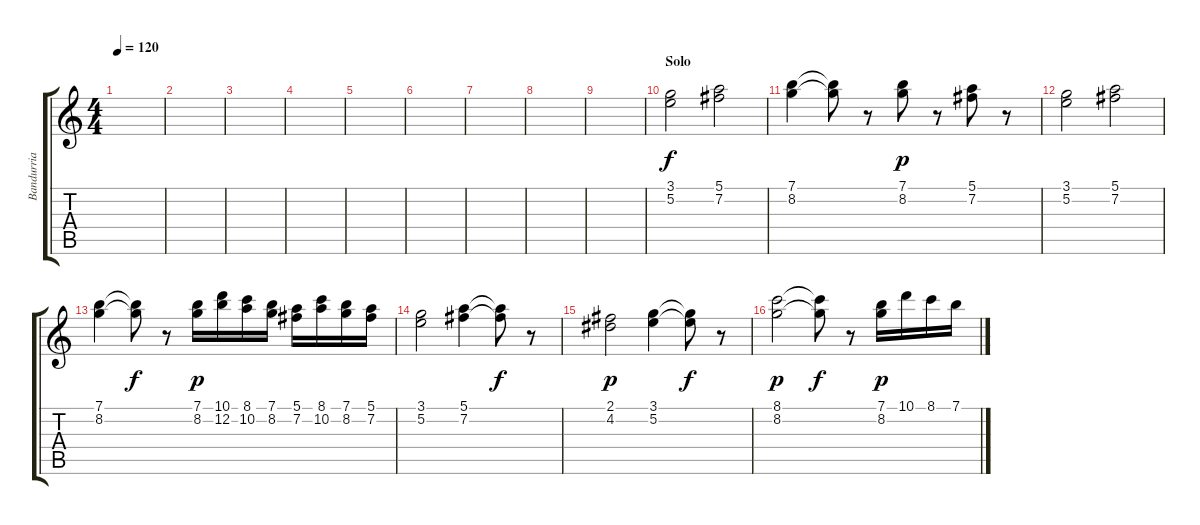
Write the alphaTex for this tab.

\track ("Bandurria" "Bandurria") {instrument acousticguitarsteel}
\staff {score tabs}
\tuning (E4 B3 G3 D3 A2 E2) {hide}
\ts (4 4)
\tempo 120
\clef g2
\ks c
|
|
|
|
|
|
|
|
|
\section ("" "Solo")
(3.1 5.2).2 (5.1 7.2).2 |
(7.1 8.2).4 (7.1{t} 8.2{t}).8{dy f} r.8 (7.1 8.2).8{dy p} r.8 (5.1 7.2).8 r.8 |
(3.1 5.2).2 (5.1 7.2).2 |
(7.1 8.2).4 (7.1{t} 8.2{t}).8{dy f} r.8 (7.1 8.2).16{dy p} (10.1 12.2).16 (8.1 10.2).16 (7.1 8.2).16 (5.1 7.2).16 (8.1 10.2).16 (7.1 8.2).16 (5.1 7.2).16 |
(3.1 5.2).2 (5.1 7.2).4 (5.1{t} 7.2{t}).8{dy f} r.8 |
(2.1 4.2).2{dy p} (3.1 5.2).4 (3.1{t} 5.2{t}).8{dy f} r.8 |
(8.1 8.2).2{dy p} (8.1{t} 8.2{t}).8{dy f} r.8 (7.1 8.2).16{dy p} 10.1.16 8.1.16 7.1.16
